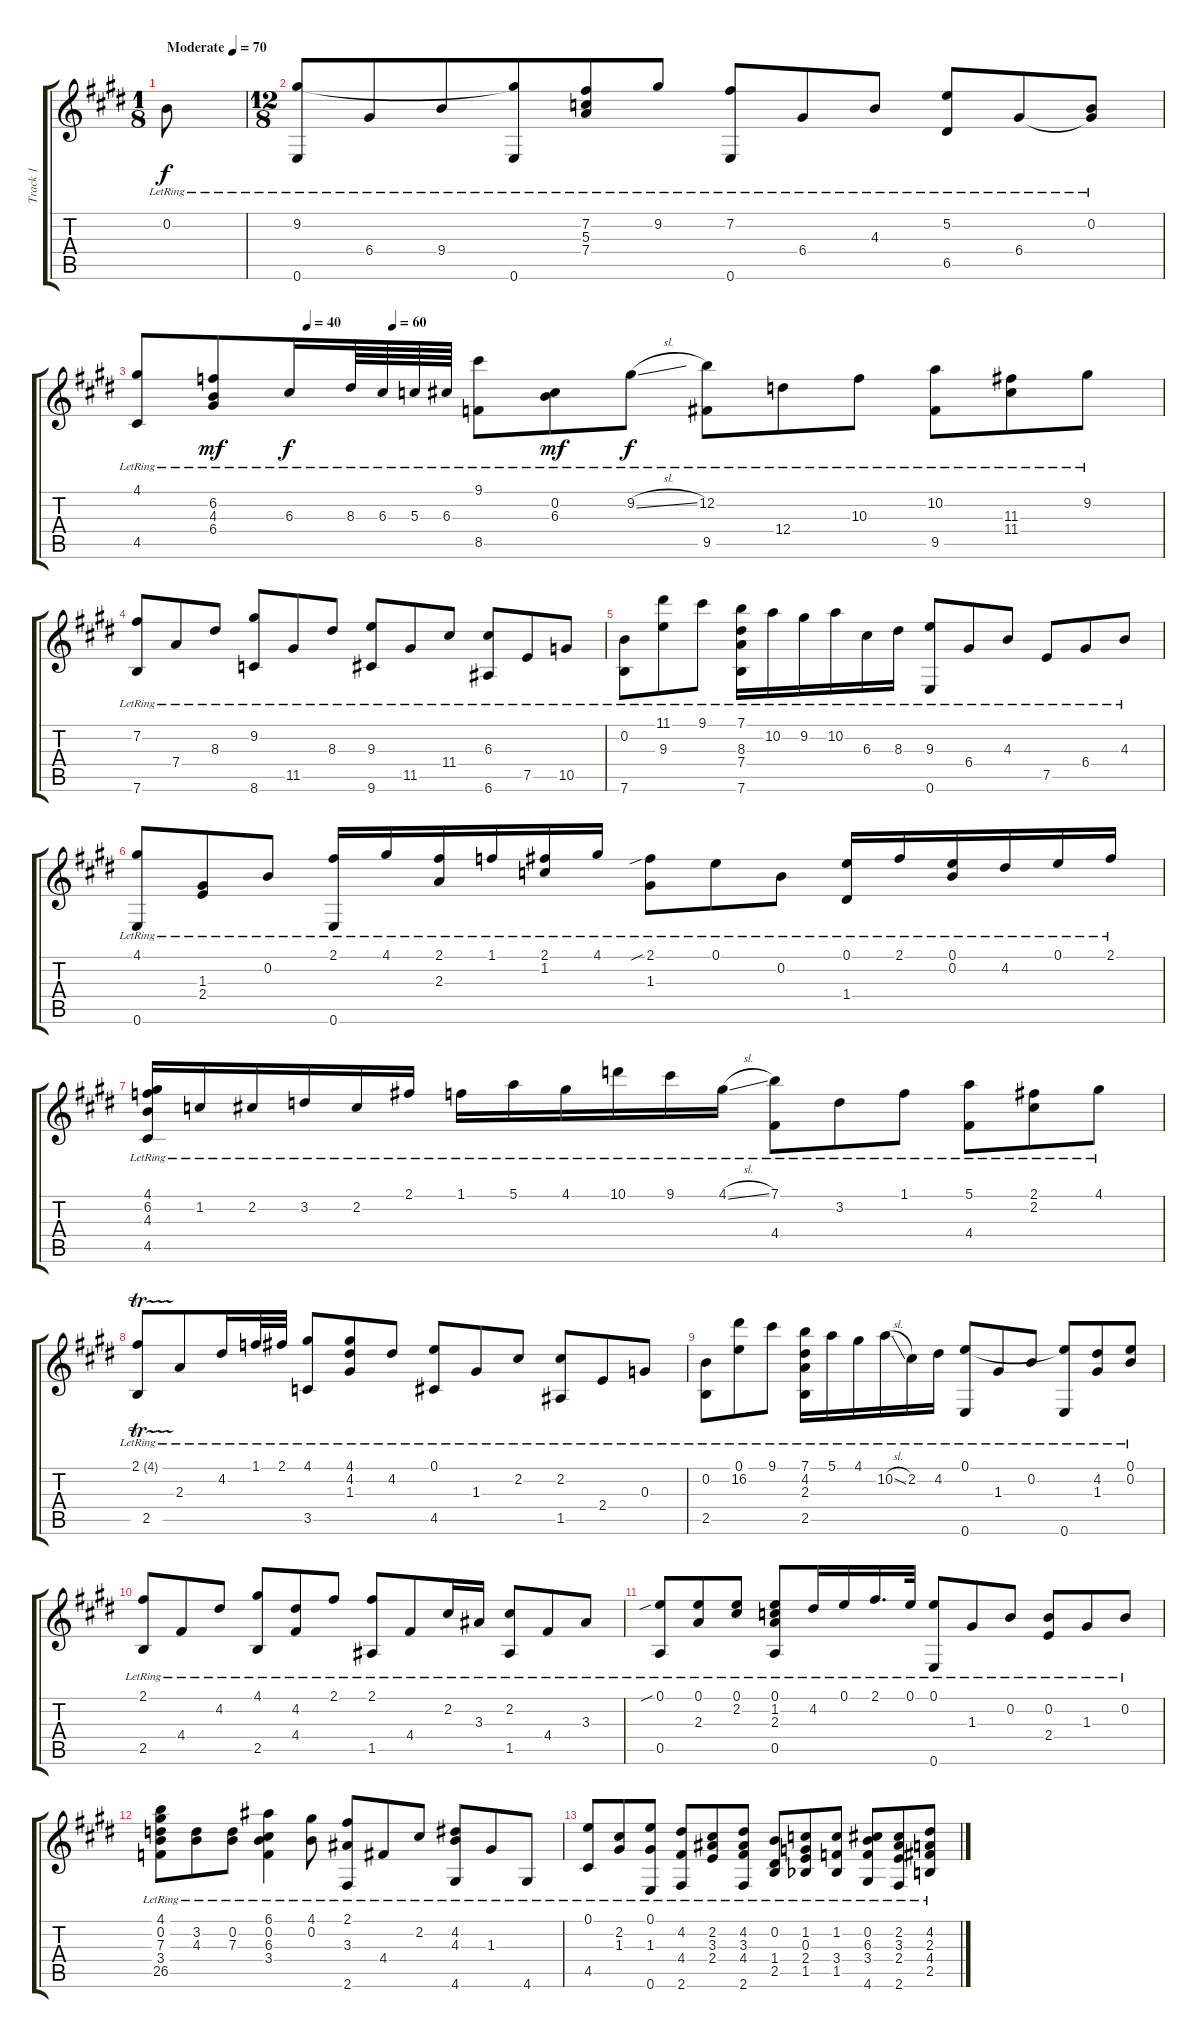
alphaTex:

\track ("Track 1" "Track 1") {instrument acousticguitarnylon}
\staff {score tabs}
\tuning (E4 B3 G3 D3 A2 E2) {hide}
\ts (1 8)
\tempo (70 "Moderate")
\clef g2
\ks e
0.2{lr}.8{dy f instrument acousticguitarnylon} |
\ts (12 8)
(9.2{lr} 0.6{lr}).8{beam Up} 6.4{lr}.8 9.4{lr}.8{beam merge} (9.2{t} 0.6{lr}).8{beam Up beam merge} (7.2{lr} 5.3{lr} 7.4{lr}).8{beam Up} 9.2{lr}.8{beam Up} (7.2{lr} 0.6{lr}).8 6.4{lr}.8 4.3{lr}.8 (5.2{lr} 6.5{lr}).8 6.4{lr}.8 (0.2{lr} 6.4{t}).8 |
\tempo (40 0.16666666666666666)
\tempo (60 0.25)
(4.1{lr} 4.5{lr}).8 (6.2{lr} 4.3{lr} 6.4{lr}).8{dy mf} 6.3{lr}.16{dy f} 8.3{lr}.64 6.3{lr}.64 5.3{lr}.64 6.3{lr}.64 (9.1{lr} 8.5{lr}).8 (0.2{lr} 6.3{lr}).8{dy mf} 9.2{sl lr}.8{dy f} (12.2{lr} 9.5{lr}).8 12.4{lr}.8 10.3{lr}.8 (10.2{lr} 9.5{lr}).8 (11.3{lr} 11.4{lr}).8 9.2{lr}.8 |
(7.2{lr} 7.6{lr}).8 7.4{lr}.8 8.3{lr}.8 (9.2{lr} 8.6{lr}).8 11.5{lr}.8 8.3{lr}.8 (9.3{lr} 9.6{lr}).8 11.5{lr}.8 11.4{lr}.8 (6.3{lr} 6.6{lr}).8 7.5{lr}.8 10.5{lr}.8 |
(0.2{lr} 7.6{lr}).8 (11.1{lr} 9.3{lr}).8 9.1{lr}.8 (7.1{lr} 8.3{lr} 7.4{lr} 7.6{lr}).16 10.2{lr}.16 9.2{lr}.16 10.2{lr}.16 6.3{lr}.16 8.3{lr}.16 (9.3{lr} 0.6{lr}).8 6.4{lr}.8 4.3{lr}.8 7.5{lr}.8 6.4{lr}.8 4.3{lr}.8 |
(4.1{lr} 0.6{lr}).8 (1.3{lr} 2.4{lr}).8 0.2{lr}.8 (2.1{lr} 0.6{lr}).16 4.1{lr}.16 (2.1{lr} 2.3{lr}).16 1.1{lr}.16 (2.1{lr} 1.2{lr}).16 4.1{lr}.16 (2.1{sib lr} 1.3{lr}).8 0.1{lr}.8 0.2{lr}.8 (0.1{lr} 1.4{lr}).16 2.1{lr}.16 (0.1{lr} 0.2{lr}).16 4.2{lr}.16 0.1{lr}.16 2.1{lr}.16 |
(4.1{lr} 6.2{lr} 4.3{lr} 4.5{lr}).16 1.2{lr}.16 2.2{lr}.16 3.2{lr}.16 2.2{lr}.16 2.1{lr}.16 1.1{lr}.16 5.1{lr}.16 4.1{lr}.16 10.1{lr}.16 9.1{lr}.16 4.1{sl lr}.16 (7.1{lr} 4.4{lr}).8 3.2{lr}.8 1.1{lr}.8 (5.1{lr} 4.4{lr}).8 (2.1{lr} 2.2{lr}).8 4.1{lr}.8 |
(2.1{tr (4 32) lr} 2.5{lr}).8 2.3{lr}.8 4.2{lr}.16 1.1{lr}.32 2.1{lr}.32 (4.1{lr} 3.5{lr}).8 (4.1{lr} 4.2{lr} 1.3{lr}).8 4.2{lr}.8 (0.1{lr} 4.5{lr}).8 1.3{lr}.8 2.2{lr}.8 (2.2{lr} 1.5{lr}).8 2.4{lr}.8 0.3{lr}.8 |
(0.2{lr} 2.5{lr}).8 (0.1{lr} 16.2{lr}).8 9.1{lr}.8 (7.1{lr} 4.2{lr} 2.3{lr} 2.5{lr}).16 5.1{lr}.16 4.1{lr}.16 10.2{sl lr}.16 2.2{lr}.16 4.2{lr}.16 (0.1{lr} 0.6{lr}).8 1.3{lr}.8 0.2{lr}.8 (0.1{t} 0.6{lr}).8 (4.2{lr} 1.3{lr}).8 (0.1{lr} 0.2{lr}).8 |
(2.1{lr} 2.5{lr}).8 4.4{lr}.8 4.2{lr}.8 (4.1{lr} 2.5{lr}).8 (4.2{lr} 4.4{lr}).8 2.1{lr}.8 (2.1{lr} 1.5{lr}).8 4.4{lr}.8 2.2{lr}.16 3.3{lr}.16 (2.2{lr} 1.5{lr}).8 4.4{lr}.8 3.3{lr}.8 |
(0.1{sib lr} 0.5{lr}).8 (0.1{lr} 2.3{lr}).8 (0.1{lr} 2.2{lr}).8 (0.1{lr} 1.2{lr} 2.3{lr} 0.5).8 4.2{lr}.16 0.1{lr}.16 2.1{lr}.16{d} 0.1{lr}.32 (0.1{lr} 0.6).8 1.3{lr}.8 0.2{lr}.8 (0.2{lr} 2.4{lr}).8 1.3{lr}.8 0.2{lr}.8 |
(4.1{lr} 0.2{lr} 7.3{lr} 3.4{lr} 26.5{lr}).8 (3.2{lr} 4.3{lr}).8 (0.2{lr} 7.3{lr}).8 (6.1{lr} 0.2{lr} 6.3{lr} 3.4{lr}).4 (4.1{lr} 0.2{lr}).8 (2.1{lr} 3.3{lr} 2.6{lr}).8 4.4{lr}.8 2.2{lr}.8 (4.2{lr} 4.3{lr} 4.6{lr}).8 1.3{lr}.8 4.6{lr}.8 |
(0.1{lr} 4.5{lr}).8 (2.2{lr} 1.3{lr}).8 (0.1{lr} 1.3{lr} 0.6{lr}).8 (4.2{lr} 4.4{lr} 2.6{lr}).8 (2.2{lr} 3.3{lr} 2.4{lr}).8 (4.2{lr} 3.3{lr} 4.4{lr} 2.6{lr}).8 (0.2{lr} 1.4{lr} 2.5{lr}).8 (1.2{lr} 0.3{lr} 2.4{lr} 1.5{lr acc b}).8 (1.2{lr} 3.4{lr} 1.5{lr acc b}).8 (0.2{lr} 6.3{lr} 3.4{lr} 4.6{lr}).8 (2.2{lr} 3.3{lr} 2.4{lr} 2.6{lr}).8 (4.2{lr} 2.3{lr} 4.4{lr} 2.5{lr}).8
